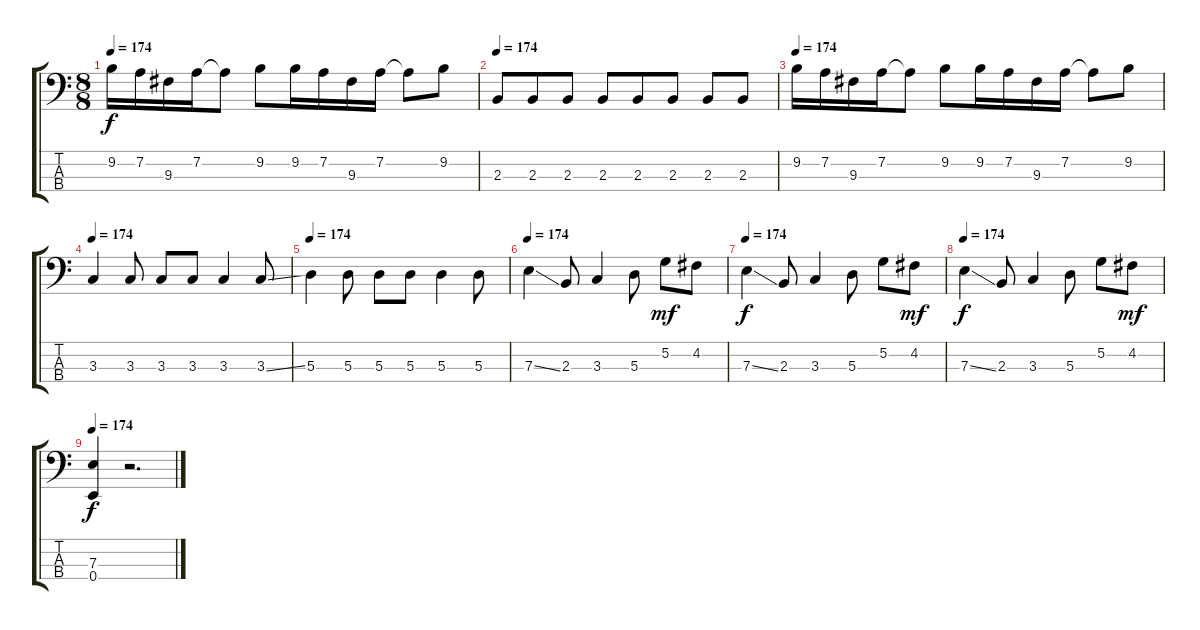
\track "" {instrument electricbassfinger}
\staff {score tabs}
\tuning (G2 D2 A1 E1) {hide}
\ts (8 8)
\tempo 174
\clef f4
\ks c
9.2.16{dy f} 7.2.16 9.3.16 7.2.16 7.2{t}.8 9.2.8 9.2.16 7.2.16 9.3.16 7.2.16 7.2{t}.8 9.2.8 |
\tempo 174
2.3.8 2.3.8 2.3.8 2.3.8 2.3.8 2.3.8 2.3.8 2.3.8 |
\tempo 174
9.2.16 7.2.16 9.3.16 7.2.16 7.2{t}.8 9.2.8 9.2.16 7.2.16 9.3.16 7.2.16 7.2{t}.8 9.2.8 |
\tempo 174
3.3.4 3.3.8 3.3.8 3.3.8 3.3.4 3.3{ss}.8 |
\tempo 174
5.3.4 5.3.8 5.3.8 5.3.8 5.3.4 5.3.8 |
\tempo 174
7.3{ss}.4 2.3.8 3.3.4 5.3.8 5.2.8{dy mf} 4.2.8 |
\tempo 174
7.3{ss}.4{dy f} 2.3.8 3.3.4 5.3.8 5.2.8 4.2.8{dy mf} |
\tempo 174
7.3{ss}.4{dy f} 2.3.8 3.3.4 5.3.8 5.2.8 4.2.8{dy mf} |
\tempo 174
(7.3 0.4).4{dy f} r.2{d}
